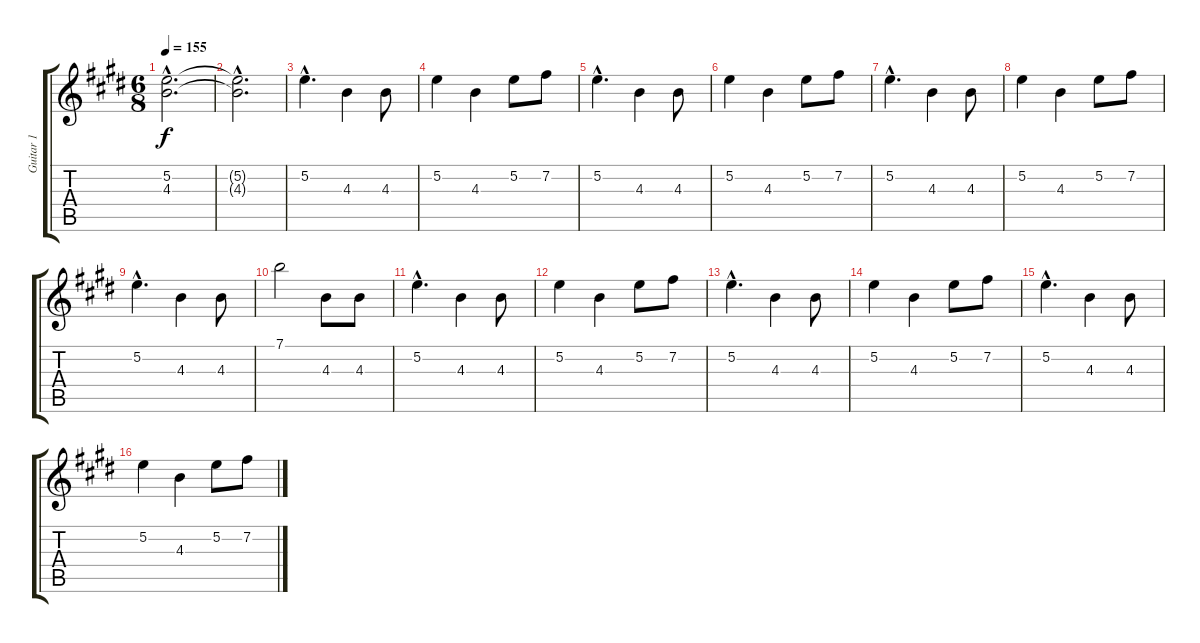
\track ("Guitar 1" "Guitar 1") {instrument acousticguitarnylon}
\staff {score tabs}
\tuning (E4 B3 G3 D3 A2 E2) {hide}
\ts (6 8)
\tempo 155
\clef g2
\ks e
(5.2{hac} 4.3{hac}).2{d dy f} |
(5.2{hac t} 4.3{hac t}).2{d} |
5.2{hac}.4{d} 4.3.4 4.3.8 |
5.2.4 4.3.4 5.2.8 7.2.8 |
5.2{hac}.4{d} 4.3.4 4.3.8 |
5.2.4 4.3.4 5.2.8 7.2.8 |
5.2{hac}.4{d} 4.3.4 4.3.8 |
5.2.4 4.3.4 5.2.8 7.2.8 |
5.2{hac}.4{d} 4.3.4 4.3.8 |
7.1.2 4.3.8 4.3.8 |
5.2{hac}.4{d} 4.3.4 4.3.8 |
5.2.4 4.3.4 5.2.8 7.2.8 |
5.2{hac}.4{d} 4.3.4 4.3.8 |
5.2.4 4.3.4 5.2.8 7.2.8 |
5.2{hac}.4{d} 4.3.4 4.3.8 |
5.2.4 4.3.4 5.2.8 7.2.8
